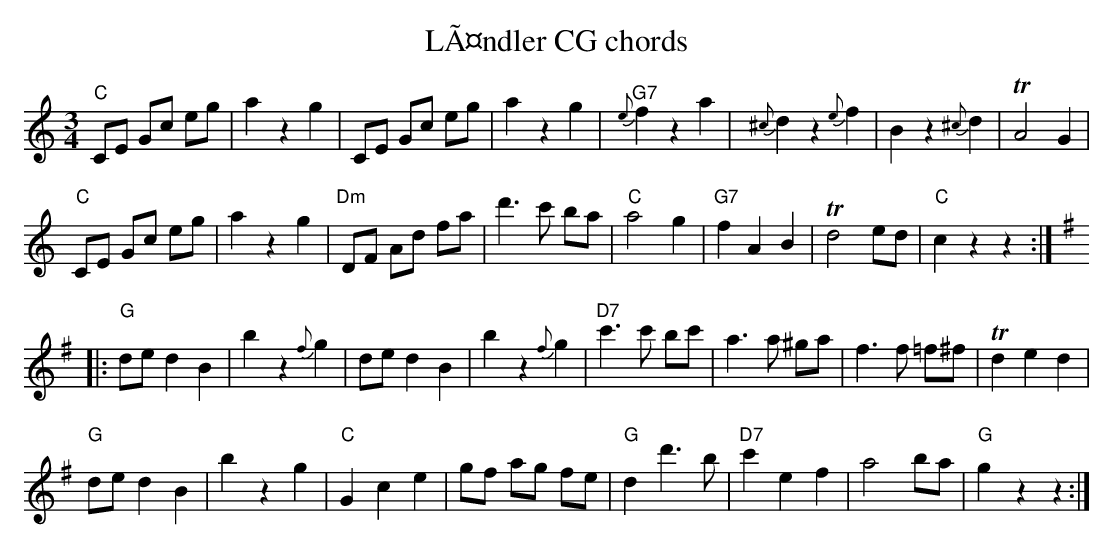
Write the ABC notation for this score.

X:1
T: LÃ¤ndler CG chords
M:3/4
L:1/8
K:C %%MIDI gchordon
"C"CE Gc eg | a2z2g2 | CE Gc eg | a2z2g2 | "G7"{e}f2 z2 a2 | {^c}d2 z2 {e}f2 | B2z2 {^c}d2 | TA4 G2 |
"C"CE Gc eg | a2z2g2 | "Dm"DF Ad fa | d'3c' ba | "C"a4 g2 | "G7"f2A2B2 | Td4 ed | "C"c2z2z2 :: [K:G]
"G"de d2B2 | b2z2 {f}g2 | de d2B2 | b2z2 {f}g2 | "D7"c'3c' bc' | a3a ^ga | f3f =f^f | Td2 e2d2 |
"G"de d2B2 | b2z2g2 | "C"G2c2e2 | gf ag fe | "G"d2 d'3b | "D7"c'2e2f2 | a4 ba | "G"g2z2z2 :|
